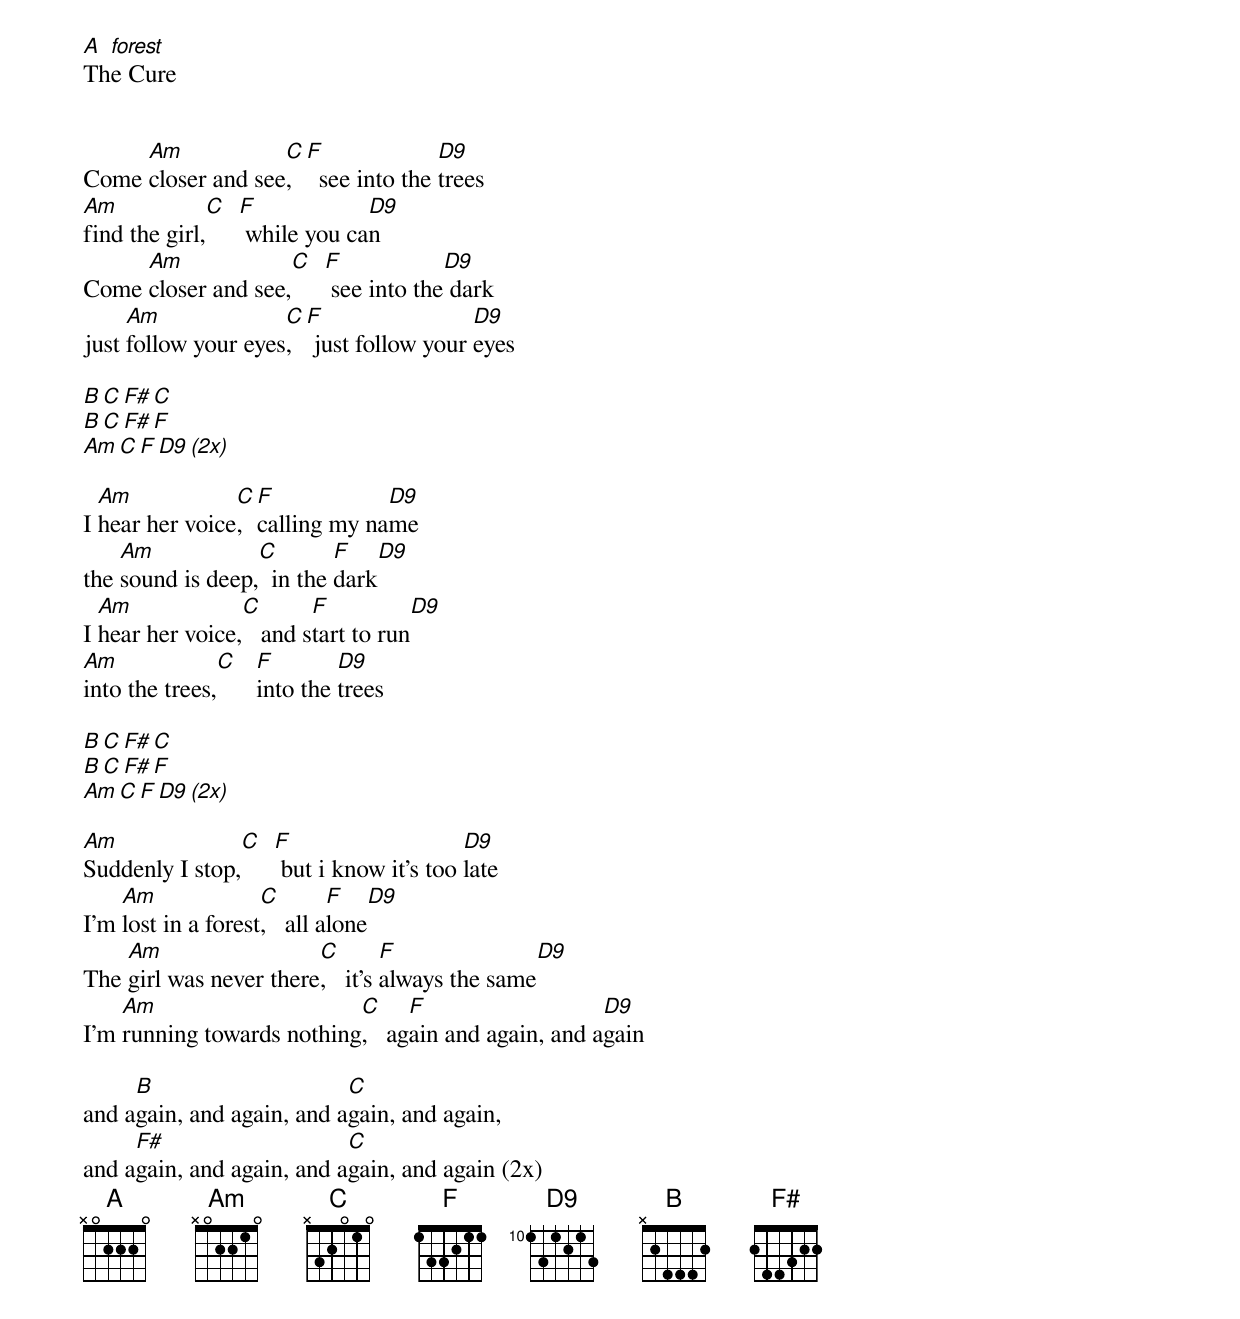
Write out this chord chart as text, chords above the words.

A forest
The Cure


     Am            C F              D9
Come closer and see,   see into the trees
Am            C F            D9
find the girl,   while you can
     Am             C F            D9
Come closer and see,   see into the dark
     Am              C  F                 D9
just follow your eyes,   just follow your eyes

B C F# C
B C F# F
Am C F D9 (2x)

  Am            C  F            D9
I hear her voice,  calling my name
    Am            C        F     D9
the sound is deep,  in the dark
  Am             C       F           D9
I hear her voice,   and start to run
Am             C  F        D9
into the trees,   into the trees

B C F# C
B C F# F
Am C F D9 (2x)

Am              C F                    D9
Suddenly I stop,   but i know it's too late
    Am              C        F     D9
I'm lost in a forest,   all alone
    Am                  C        F              D9
The girl was never there,   it's always the same
    Am                     C     F                   D9
I'm running towards nothing,   again and again, and again

     B                     C
and again, and again, and again, and again,
     F#                    C
and again, and again, and again, and again (2x)
